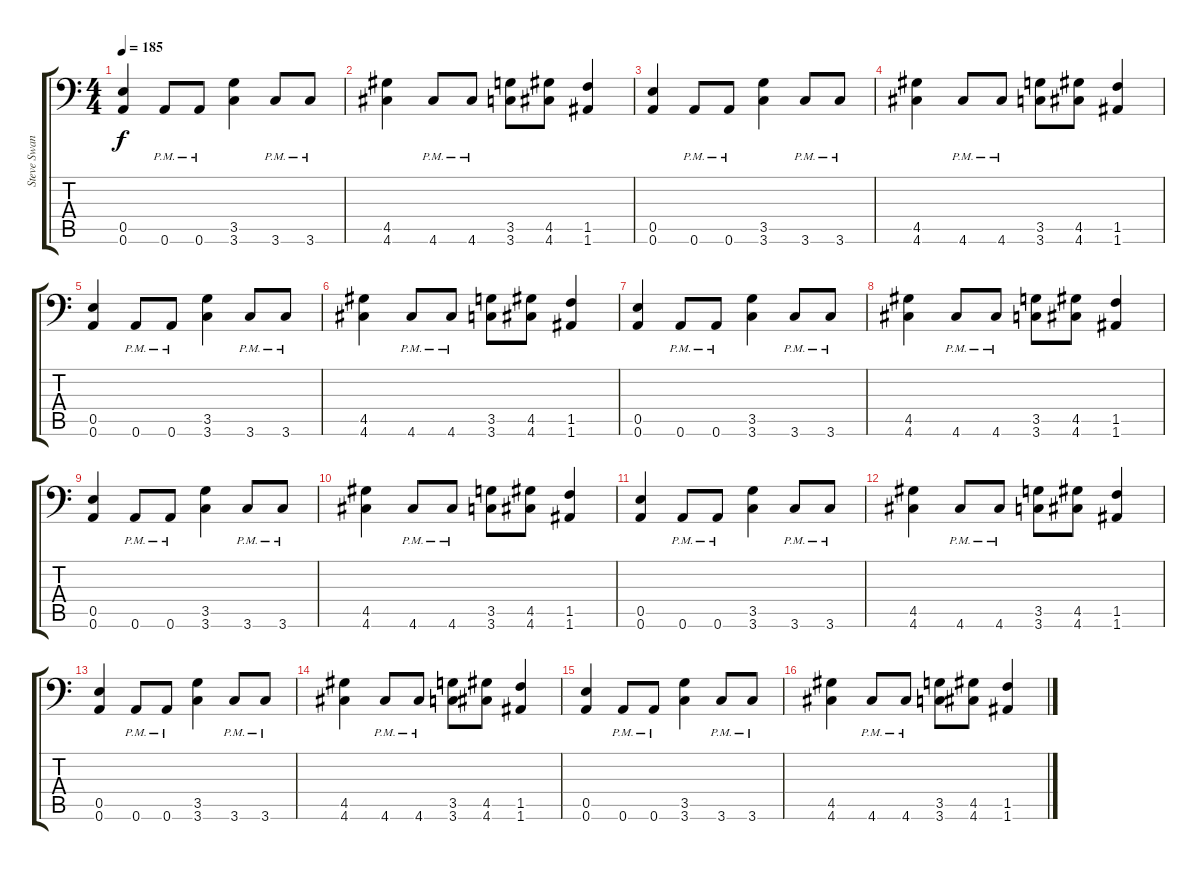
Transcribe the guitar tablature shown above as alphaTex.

\track ("Steve Swanson (Guitar)" "Steve Swan") {instrument distortionguitar}
\staff {score tabs}
\tuning (B3 Gb3 D3 A2 E2 A1) {hide}
\ts (4 4)
\tempo 185
\clef f4
\ks c
(0.5 0.6).4{dy f} 0.6{pm}.8 0.6{pm}.8 (3.5 3.6).4 3.6{pm}.8 3.6{pm}.8 |
(4.5 4.6).4 4.6{pm}.8 4.6{pm}.8 (3.5 3.6).8 (4.5 4.6).8 (1.5 1.6).4 |
(0.5 0.6).4 0.6{pm}.8 0.6{pm}.8 (3.5 3.6).4 3.6{pm}.8 3.6{pm}.8 |
(4.5 4.6).4 4.6{pm}.8 4.6{pm}.8 (3.5 3.6).8 (4.5 4.6).8 (1.5 1.6).4 |
(0.5 0.6).4 0.6{pm}.8 0.6{pm}.8 (3.5 3.6).4 3.6{pm}.8 3.6{pm}.8 |
(4.5 4.6).4 4.6{pm}.8 4.6{pm}.8 (3.5 3.6).8 (4.5 4.6).8 (1.5 1.6).4 |
(0.5 0.6).4 0.6{pm}.8 0.6{pm}.8 (3.5 3.6).4 3.6{pm}.8 3.6{pm}.8 |
(4.5 4.6).4 4.6{pm}.8 4.6{pm}.8 (3.5 3.6).8 (4.5 4.6).8 (1.5 1.6).4 |
(0.5 0.6).4 0.6{pm}.8 0.6{pm}.8 (3.5 3.6).4 3.6{pm}.8 3.6{pm}.8 |
(4.5 4.6).4 4.6{pm}.8 4.6{pm}.8 (3.5 3.6).8 (4.5 4.6).8 (1.5 1.6).4 |
(0.5 0.6).4 0.6{pm}.8 0.6{pm}.8 (3.5 3.6).4 3.6{pm}.8 3.6{pm}.8 |
(4.5 4.6).4 4.6{pm}.8 4.6{pm}.8 (3.5 3.6).8 (4.5 4.6).8 (1.5 1.6).4 |
(0.5 0.6).4 0.6{pm}.8 0.6{pm}.8 (3.5 3.6).4 3.6{pm}.8 3.6{pm}.8 |
(4.5 4.6).4 4.6{pm}.8 4.6{pm}.8 (3.5 3.6).8 (4.5 4.6).8 (1.5 1.6).4 |
(0.5 0.6).4 0.6{pm}.8 0.6{pm}.8 (3.5 3.6).4 3.6{pm}.8 3.6{pm}.8 |
(4.5 4.6).4 4.6{pm}.8 4.6{pm}.8 (3.5 3.6).8 (4.5 4.6).8 (1.5 1.6).4
